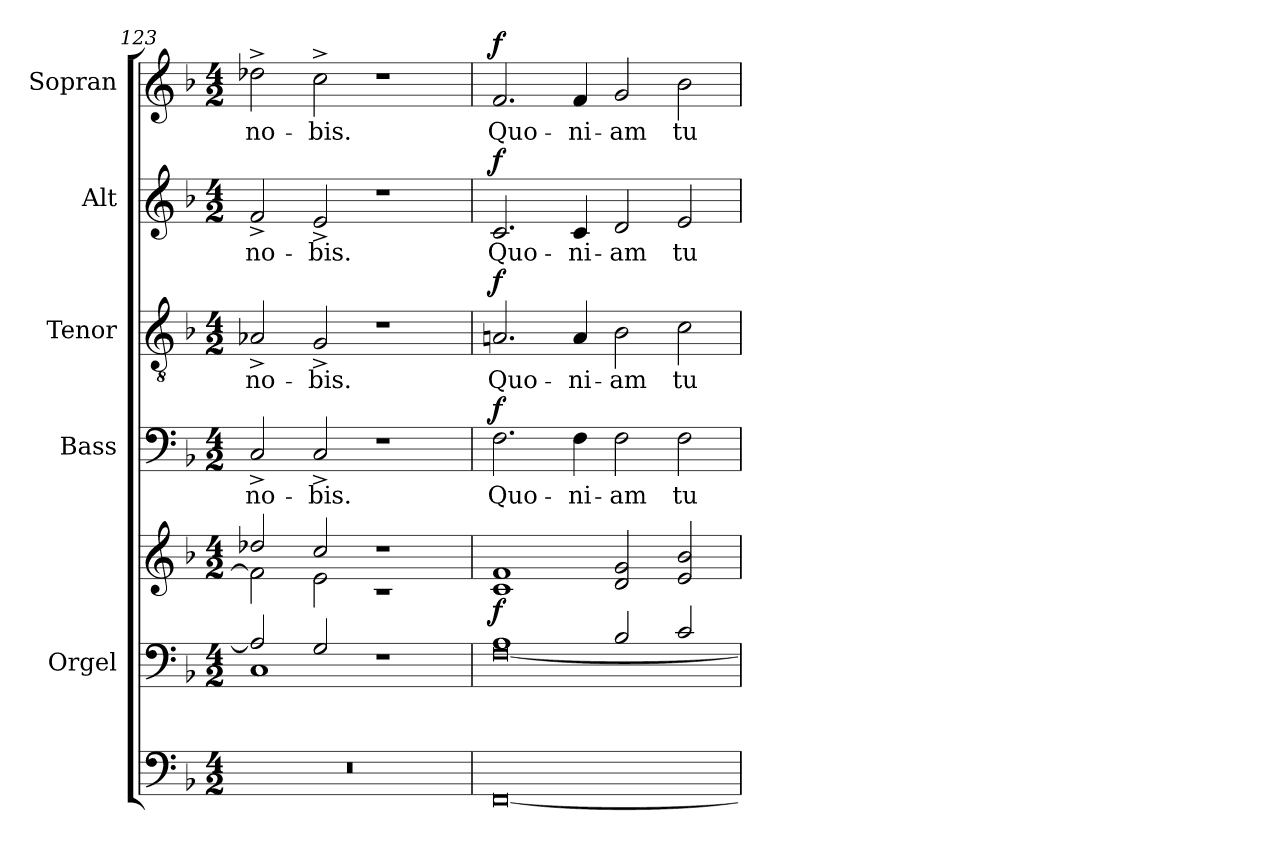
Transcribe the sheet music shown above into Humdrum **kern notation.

**kern	**kern	**kern	**dynam	**kern	**text	**dynam	**kern	**text	**dynam	**kern	**text	**dynam	**kern	**text	**dynam
*part6	*part5	*part5	*part5	*part4	*part4	*part4	*part3	*part3	*part3	*part2	*part2	*part2	*part1	*part1	*part1
*staff7	*staff6	*staff5	*staff5/6	*staff4	*staff4	*staff4	*staff3	*staff3	*staff3	*staff2	*staff2	*staff2	*staff1	*staff1	*staff1
*	*I"Orgel	*	*	*I"Bass	*	*	*I"Tenor	*	*	*I"Alt	*	*	*I"Sopran	*	*
*	*I'Org.	*	*	*I'B	*	*	*I'T	*	*	*I'A	*	*	*I'S	*	*
!!LO:PB:g=z
*clefF4	*clefF4	*clefG2	*	*clefF4	*	*	*clefGv2	*	*	*clefG2	*	*	*clefG2	*	*
*ITrd7c12	*	*	*	*	*	*	*	*	*	*	*	*	*	*	*
*k[b-]	*k[b-]	*k[b-]	*	*k[b-]	*	*	*k[b-]	*	*	*k[b-]	*	*	*k[b-]	*	*
*F:	*F:	*F:	*	*F:	*	*	*F:	*	*	*F:	*	*	*F:	*	*
*M4/2	*M4/2	*M4/2	*	*M4/2	*	*	*M4/2	*	*	*M4/2	*	*	*M4/2	*	*
=123	=123	=123	=123	=123	=123	=123	=123	=123	=123	=123	=123	=123	=123	=123	=123
*	*^	*^	*	*	*	*	*	*	*	*	*	*	*	*	*
!	!	!	!	!	!	!	!LO:LY:b	!	!	!LO:LY:b	!	!	!LO:LY:b	!	!	!LO:LY:b	!
0r	2A-/]	1C	2dd-X/	2f\]	.	2C^>/	no-	.	2A-X^>/	no-	.	2f^</	no-	.	2dd-X^>\	no-	.
!	!	!	!	!	!	!	!LO:LY:b	!	!	!LO:LY:b	!	!	!LO:LY:b	!	!	!LO:LY:b	!
.	2G/	.	2cc/	2e\	.	2C^>/	-bis.	.	2G^>/	-bis.	.	2e^</	-bis.	.	2cc^>\	-bis.	.
.	1r	1ryy	1r	1r	.	1r	.	.	1r	.	.	1r	.	.	1r	.	.
=124	=124	=124	=124	=124	=124	=124	=124	=124	=124	=124	=124	=124	=124	=124	=124	=124	=124
!	!	!	!	!	!LO:DY:b	!	!LO:LY:b	!LO:DY:a	!	!LO:LY:b	!LO:DY:a	!	!LO:LY:b	!LO:DY:a	!	!LO:LY:b	!LO:DY:a
*	*	*	*v	*v	*	*	*	*	*	*	*	*	*	*	*	*	*
[0FFF	1A	[<0F	1c 1f	f	2.F\	Quo-	f	2.An/	Quo-	f	2.c/	Quo-	f	2.f/	Quo-	f
!	!	!	!	!	!	!LO:LY:b	!	!	!LO:LY:b	!	!	!LO:LY:b	!	!	!LO:LY:b	!
.	.	.	.	.	4F\	-ni-	.	4A/	-ni-	.	4c/	-ni-	.	4f/	-ni-	.
!	!	!	!	!	!	!LO:LY:b	!	!	!LO:LY:b	!	!	!LO:LY:b	!	!	!LO:LY:b	!
.	2B-/	.	2d/ 2g/	.	2F\	-am	.	2B-\	-am	.	2d/	-am	.	2g/	-am	.
!	!	!	!	!	!	!LO:LY:b	!	!	!LO:LY:b	!	!	!LO:LY:b	!	!	!LO:LY:b	!
.	2c/	.	2e/ 2b-/	.	2F\	tu	.	2c\	tu	.	2e/	tu	.	2b-\	tu	.
*	*v	*v	*	*	*	*	*	*	*	*	*	*	*	*	*	*
=	=	=	=	=	=	=	=	=	=	=	=	=	=	=	=
*-	*-	*-	*-	*-	*-	*-	*-	*-	*-	*-	*-	*-	*-	*-	*-
